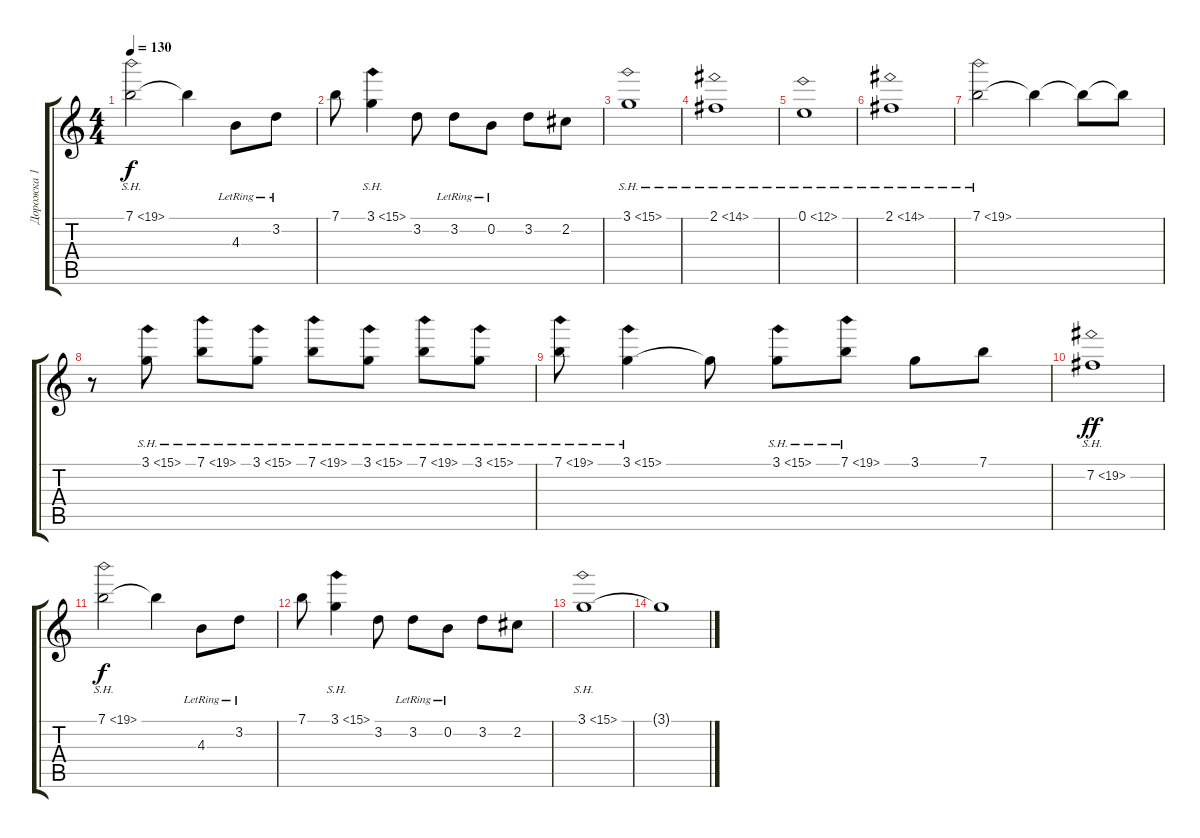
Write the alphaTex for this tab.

\track ("Дорожка 1" "Дорожка 1") {instrument fx4atmosphere}
\staff {score tabs}
\tuning (E5 B4 G4 D4 A3 E3) {hide}
\ts (4 4)
\tempo 130
\clef g2
\ks c
7.1{sh 12}.2{dy f} 7.1{t}.4 4.3{lr}.8 3.2{lr}.8 |
7.1.8 3.1{sh 12}.4 3.2.8 3.2{lr}.8 0.2{lr}.8 3.2.8 2.2.8 |
3.1{sh 12}.1 |
2.1{sh 12}.1 |
0.1{sh 12}.1 |
2.1{sh 12}.1 |
7.1{sh 12}.2 7.1{t}.4 7.1{t}.8 7.1{t}.8 |
r.8 3.1{sh 12}.8 7.1{sh 12}.8 3.1{sh 12}.8 7.1{sh 12}.8 3.1{sh 12}.8 7.1{sh 12}.8 3.1{sh 12}.8 |
7.1{sh 12}.8{volume 0} 3.1{sh 12}.4 3.1{t}.8 3.1{sh 12}.8 7.1{sh 12}.8 3.1.8 7.1.8 |
7.2{sh 12}.1{dy ff} |
7.1{sh 12}.2{dy f} 7.1{t}.4 4.3{lr}.8 3.2{lr}.8 |
7.1.8 3.1{sh 12}.4 3.2.8 3.2{lr}.8 0.2{lr}.8 3.2.8{volume 0 instrument fx4atmosphere} 2.2.8 |
3.1{sh 12}.1 |
3.1{t}.1
